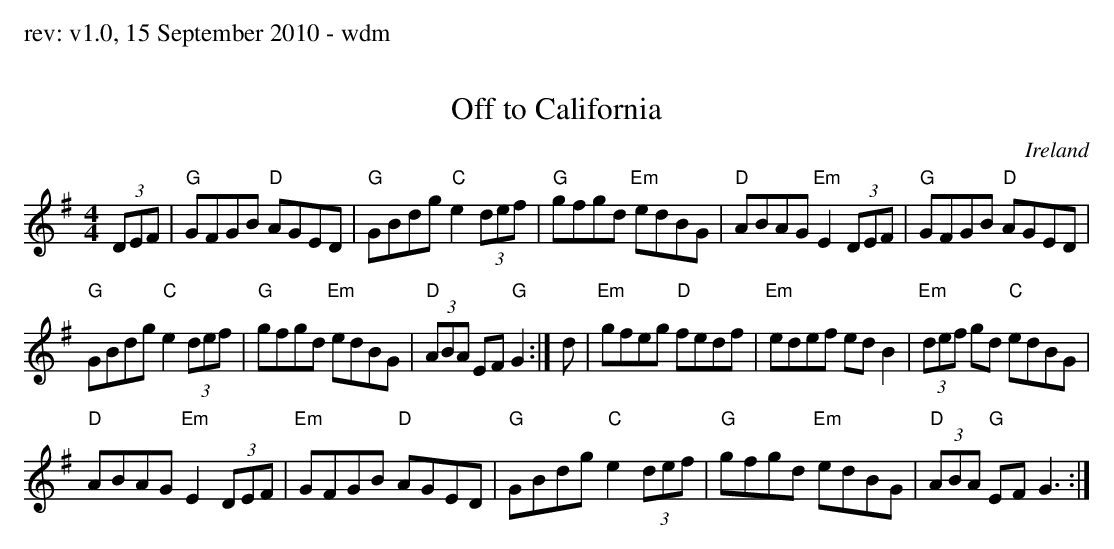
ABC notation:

X:1
T:Off to California
O:Ireland
M:4/4
K:G
(3DEF|\
"G"GFGB "D"AGED | "G"GBdg "C"e2(3def | "G"gfgd "Em"edBG | "D"ABAG "Em"E2(3DEF | "G"GFGB "D"AGED |
"G"GBdg "C"e2(3def | "G"gfgd "Em"edBG | "D"(3ABA EF "G"G2 :| d | "Em"gfeg "D"fedf | "Em"edef ed B2 | "Em"(3def gd "C"edBG |
"D"ABAG "Em"E2 (3DEF | "Em"GFGB "D"AGED | "G"GBdg "C"e2(3def | "G"gfgd "Em"edBG|"D"(3ABA "G"EF G3:|
